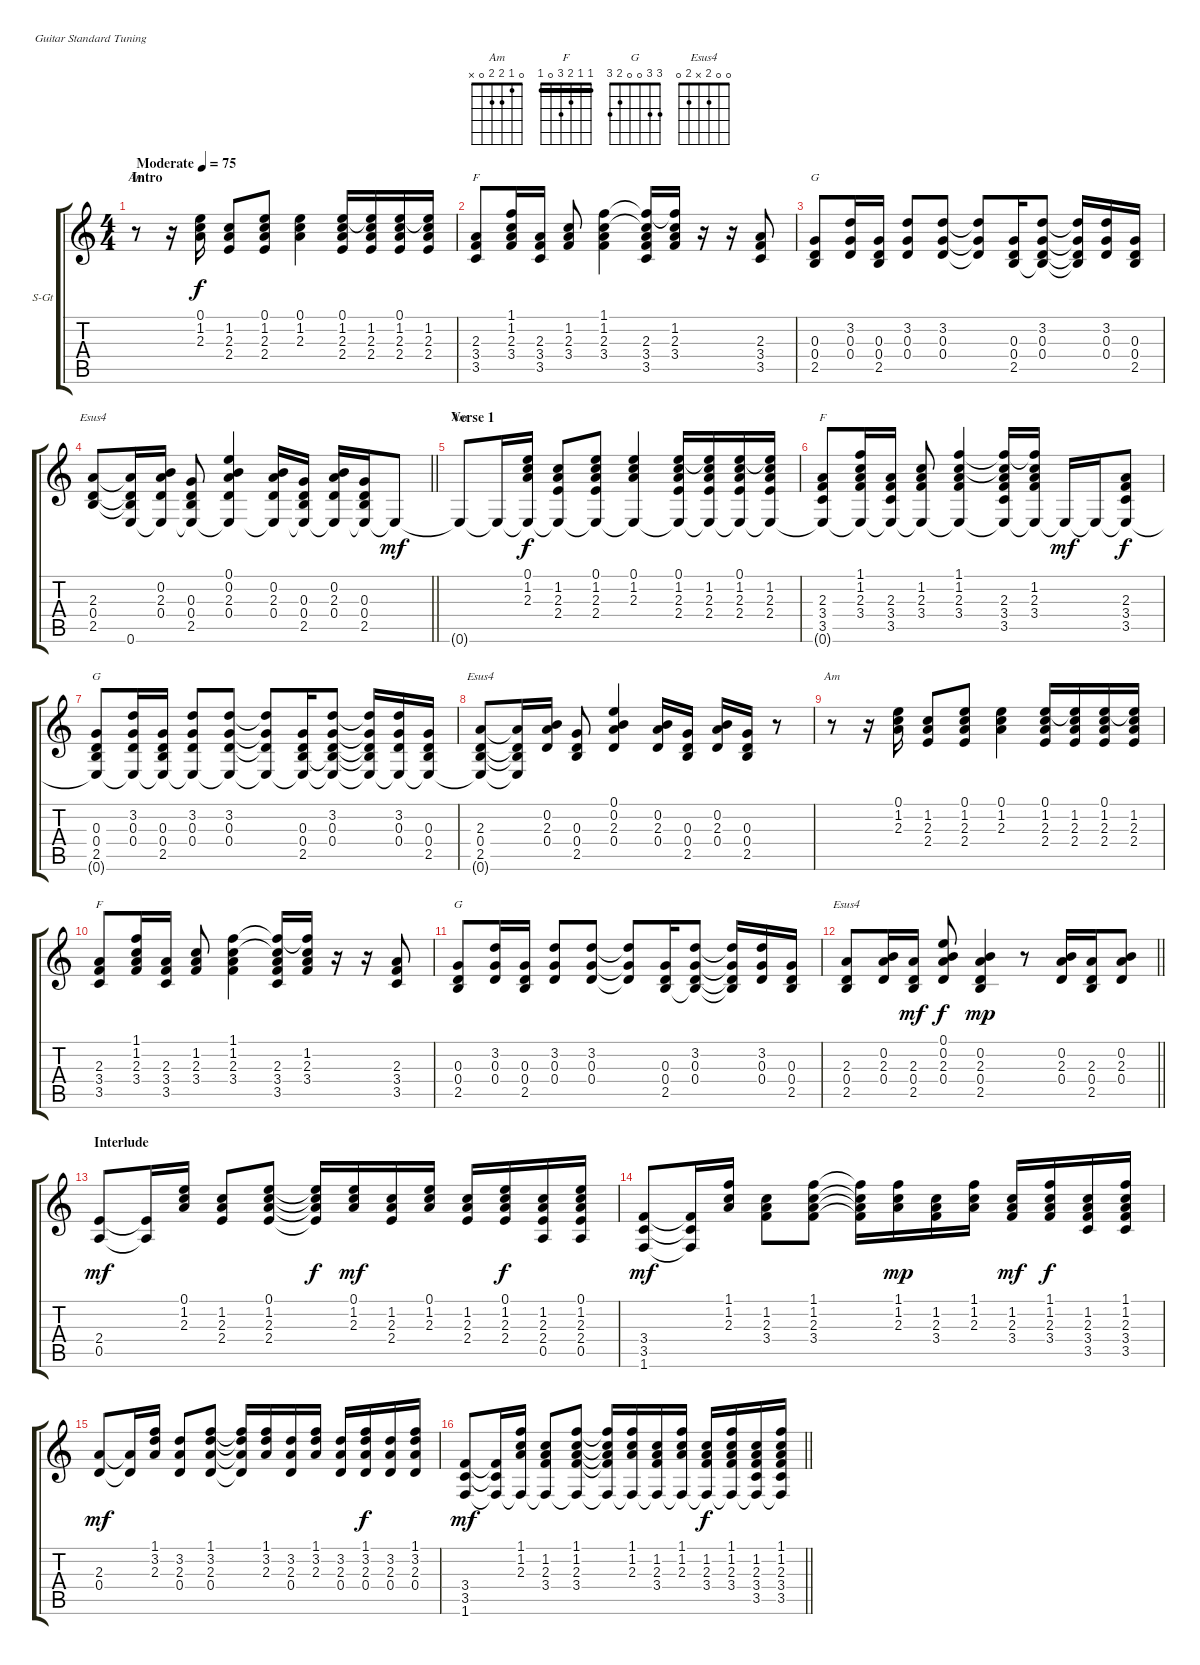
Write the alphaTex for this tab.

\bracketExtendMode groupsimilarinstruments
\firstSystemTrackNameOrientation horizontal
\otherSystemsTrackNameOrientation horizontal
\track ("Guitar 1. (acous.)" "S-Gt") {instrument acousticguitarsteel}
\staff {score tabs}
\tuning (E4 B3 G3 D3 A2 E2)
\chord ("Am" 0 1 2 2 0 x)
\chord ("F" 1 1 2 3 0 1) {barre 1}
\chord ("G" 3 3 0 0 2 3)
\chord ("Esus4" 0 0 2 x 2 0)
\ts (4 4)
\beaming (8 2 2 2 2)
\section ("" "Intro")
\tempo (75 "Moderate")
\clef g2
\ks c
r.8{ch "Am" dy f instrument acousticguitarsteel} r.16 (0.1 1.2 2.3).16 (1.2 2.3 2.4).8 (0.1 1.2 2.3 2.4).8 (0.1 1.2 2.3).4 (0.1 1.2 2.3 2.4).16 (0.1{t} 1.2 2.3 2.4).16 (0.1 1.2 2.3 2.4).16 (0.1{t} 1.2 2.3 2.4).16 |
(2.3 3.4 3.5).8{ch "F"} (1.1 1.2 2.3 3.4).16 (2.3 3.4 3.5).16 (1.2 2.3 3.4).8 (1.1 1.2 2.3 3.4).4 (1.1{t} 1.2{t} 2.3 3.4 3.5).16 (1.1{t} 1.2 2.3 3.4).16 r.16 r.16 (2.3 3.4 3.5).8 |
(0.3 0.4 2.5).8{ch "G"} (3.2 0.3 0.4).16 (0.3 0.4 2.5).16 (3.2 0.3 0.4).8 (3.2 0.3 0.4).8 (3.2{t} 0.3{t} 0.4{t}).8 (0.3 0.4 2.5).16 (3.2 0.3 0.4 2.5{t}).8 (3.2{t} 0.3{t} 0.4{t} 2.5{t}).16 (3.2 0.3 0.4).16 (0.3 0.4 2.5).16 |
\barLineRight lightlight
(2.3 0.4 2.5).8{ch "Esus4"} (2.3{t} 0.4{t} 2.5{t} 0.6).16 (0.2 2.3 0.4 0.6{t}).16 (0.3 0.4 2.5 0.6{t}).8 (0.1 0.2 2.3 0.4 0.6{t}).4 (0.2 2.3 0.4 0.6{t}).16 (0.3 0.4 2.5 0.6{t}).16 (0.2 2.3 0.4 0.6{t}).16 (0.3 0.4 2.5 0.6{t}).16 0.6{t}.8{dy mf} |
\section ("" "Verse 1")
0.6{t}.8{ch "Am"} 0.6{t}.16 (0.1 1.2 2.3 0.6{t}).16{dy f} (1.2 2.3 2.4 0.6{t}).8 (0.1 1.2 2.3 2.4 0.6{t}).8 (0.1 1.2 2.3 0.6{t}).4 (0.1 1.2 2.3 2.4 0.6{t}).16 (0.1{t} 1.2 2.3 2.4 0.6{t}).16 (0.1 1.2 2.3 2.4 0.6{t}).16 (0.1{t} 1.2 2.3 2.4 0.6{t}).16 |
(2.3 3.4 3.5 0.6{t}).8{ch "F"} (1.1 1.2 2.3 3.4 0.6{t}).16 (2.3 3.4 3.5 0.6{t}).16 (1.2 2.3 3.4 0.6{t}).8 (1.1 1.2 2.3 3.4 0.6{t}).4 (1.1{t} 1.2{t} 2.3 3.4 3.5 0.6{t}).16 (1.1{t} 1.2 2.3 3.4 0.6{t}).16 0.6{t}.16{dy mf} 0.6{t}.16 (2.3 3.4 3.5 0.6{t}).8{dy f} |
(0.3 0.4 2.5 0.6{t}).8{ch "G"} (3.2 0.3 0.4 0.6{t}).16 (0.3 0.4 2.5 0.6{t}).16 (3.2 0.3 0.4 0.6{t}).8 (3.2 0.3 0.4 0.6{t}).8 (3.2{t} 0.3{t} 0.4{t} 0.6{t}).8 (0.3 0.4 2.5 0.6{t}).16 (3.2 0.3 0.4 2.5{t} 0.6{t}).8 (3.2{t} 0.3{t} 0.4{t} 2.5{t} 0.6{t}).16 (3.2 0.3 0.4 0.6{t}).16 (0.3 0.4 2.5 0.6{t}).16 |
(2.3 0.4 2.5 0.6{t}).8{ch "Esus4"} (2.3{t} 0.4{t} 2.5{t} 0.6{t}).16 (0.2 2.3 0.4).16 (0.3 0.4 2.5).8 (0.1 0.2 2.3 0.4).4 (0.2 2.3 0.4).16 (0.3 0.4 2.5).16 (0.2 2.3 0.4).16 (0.3 0.4 2.5).16 r.8 |
r.8{ch "Am"} r.16 (0.1 1.2 2.3).16 (1.2 2.3 2.4).8 (0.1 1.2 2.3 2.4).8 (0.1 1.2 2.3).4 (0.1 1.2 2.3 2.4).16 (0.1{t} 1.2 2.3 2.4).16 (0.1 1.2 2.3 2.4).16 (0.1{t} 1.2 2.3 2.4).16 |
(2.3 3.4 3.5).8{ch "F"} (1.1 1.2 2.3 3.4).16 (2.3 3.4 3.5).16 (1.2 2.3 3.4).8 (1.1 1.2 2.3 3.4).4 (1.1{t} 1.2{t} 2.3 3.4 3.5).16 (1.1{t} 1.2 2.3 3.4).16 r.16 r.16 (2.3 3.4 3.5).8 |
(0.3 0.4 2.5).8{ch "G"} (3.2 0.3 0.4).16 (0.3 0.4 2.5).16 (3.2 0.3 0.4).8 (3.2 0.3 0.4).8 (3.2{t} 0.3{t} 0.4{t}).8 (0.3 0.4 2.5).16 (3.2 0.3 0.4 2.5{t}).8 (3.2{t} 0.3{t} 0.4{t} 2.5{t}).16 (3.2 0.3 0.4).16 (0.3 0.4 2.5).16 |
\barLineRight lightlight
(2.3 0.4 2.5).8{ch "Esus4"} (0.2 2.3 0.4).16 (2.3 0.4 2.5).16{dy mf} (0.1 0.2 2.3 0.4).8{dy f} (0.2 2.3 0.4 2.5).4{dy mp} r.8 (0.2 2.3 0.4).16 (2.3 0.4 2.5).16 (0.2 2.3 0.4).8 |
\section ("" "Interlude")
(2.4 0.5).8{dy mf} (2.4{t} 0.5{t}).16 (0.1 1.2 2.3).16 (1.2 2.3 2.4).8 (0.1 1.2 2.3 2.4).8 (0.1{t} 1.2{t} 2.3{t} 2.4{t}).16{dy f} (0.1 1.2 2.3).16{dy mf} (1.2 2.3 2.4).16 (0.1 1.2 2.3).16 (1.2 2.3 2.4).16 (0.1 1.2 2.3 2.4).16{dy f} (1.2 2.3 2.4 0.5).16 (0.1 1.2 2.3 2.4 0.5).16 |
(3.4 3.5 1.6).8{dy mf} (3.4{t} 3.5{t} 1.6{t}).16 (1.1 1.2 2.3).16 (1.2 2.3 3.4).8 (1.1 1.2 2.3 3.4).8 (1.1{t} 1.2{t} 2.3{t} 3.4{t}).16 (1.1 1.2 2.3).16{dy mp} (1.2 2.3 3.4).16 (1.1 1.2 2.3).16 (1.2 2.3 3.4).16{dy mf} (1.1 1.2 2.3 3.4).16{dy f} (1.2 2.3 3.4 3.5).16 (1.1 1.2 2.3 3.4 3.5).16 |
(2.3 0.4).8{dy mf} (2.3{t} 0.4{t}).16 (1.1 3.2 2.3).16 (3.2 2.3 0.4).8 (1.1 3.2 2.3 0.4).8 (1.1{t} 3.2{t} 2.3{t} 0.4{t}).16 (1.1 3.2 2.3).16 (3.2 2.3 0.4).16 (1.1 3.2 2.3).16 (3.2 2.3 0.4).16 (1.1 3.2 2.3 0.4).16{dy f} (3.2 2.3 0.4).16 (1.1 3.2 2.3 0.4).16 |
\barLineRight lightlight
(3.4 3.5 1.6).8{dy mf} (3.4{t} 3.5{t} 1.6{t}).16 (1.1 1.2 2.3 1.6{t}).16 (1.2 2.3 3.4 1.6{t}).8 (1.1 1.2 2.3 3.4 1.6{t}).8 (1.1{t} 1.2{t} 2.3{t} 3.4{t} 1.6{t}).16 (1.1 1.2 2.3 1.6{t}).16 (1.2 2.3 3.4 1.6{t}).16 (1.1 1.2 2.3 1.6{t}).16 (1.2 2.3 3.4 1.6{t}).16{dy f} (1.1 1.2 2.3 3.4 1.6{t}).16 (1.2 2.3 3.4 3.5 1.6{t}).16 (1.1 1.2 2.3 3.4 3.5 1.6{t}).16
